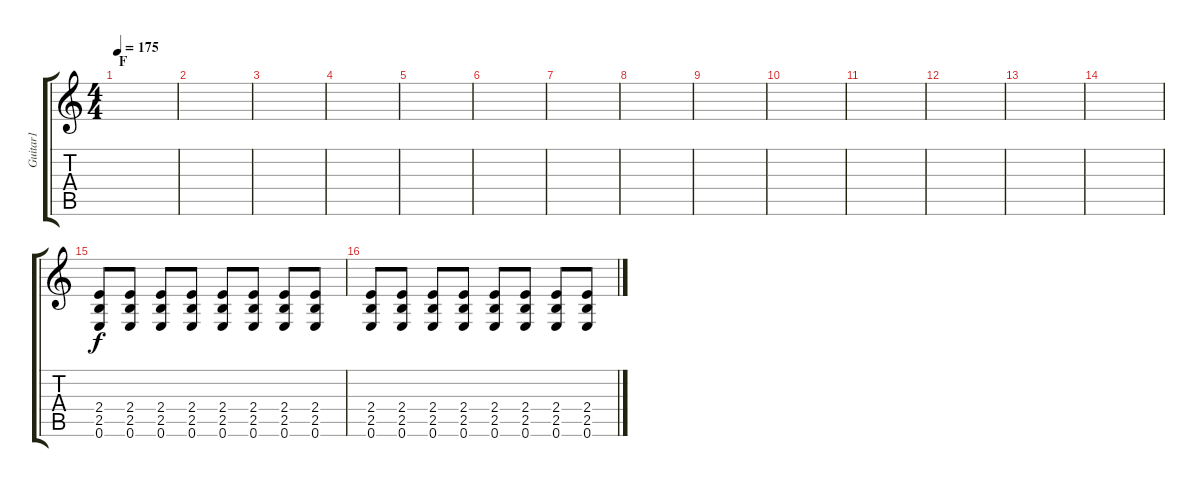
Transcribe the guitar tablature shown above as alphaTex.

\track ("Guitar1" "Guitar1") {instrument overdrivenguitar}
\staff {score tabs}
\tuning (E4 B3 G3 D3 A2 E2) {hide}
\ts (4 4)
\section ("" "F")
\tempo 175
\clef g2
\ks c
|
|
|
|
|
|
|
|
|
|
|
|
|
|
(2.4 2.5 0.6).8 (2.4 2.5 0.6).8 (2.4 2.5 0.6).8 (2.4 2.5 0.6).8 (2.4 2.5 0.6).8 (2.4 2.5 0.6).8 (2.4 2.5 0.6).8 (2.4 2.5 0.6).8 |
(2.4 2.5 0.6).8 (2.4 2.5 0.6).8 (2.4 2.5 0.6).8 (2.4 2.5 0.6).8 (2.4 2.5 0.6).8 (2.4 2.5 0.6).8 (2.4 2.5 0.6).8 (2.4 2.5 0.6).8
